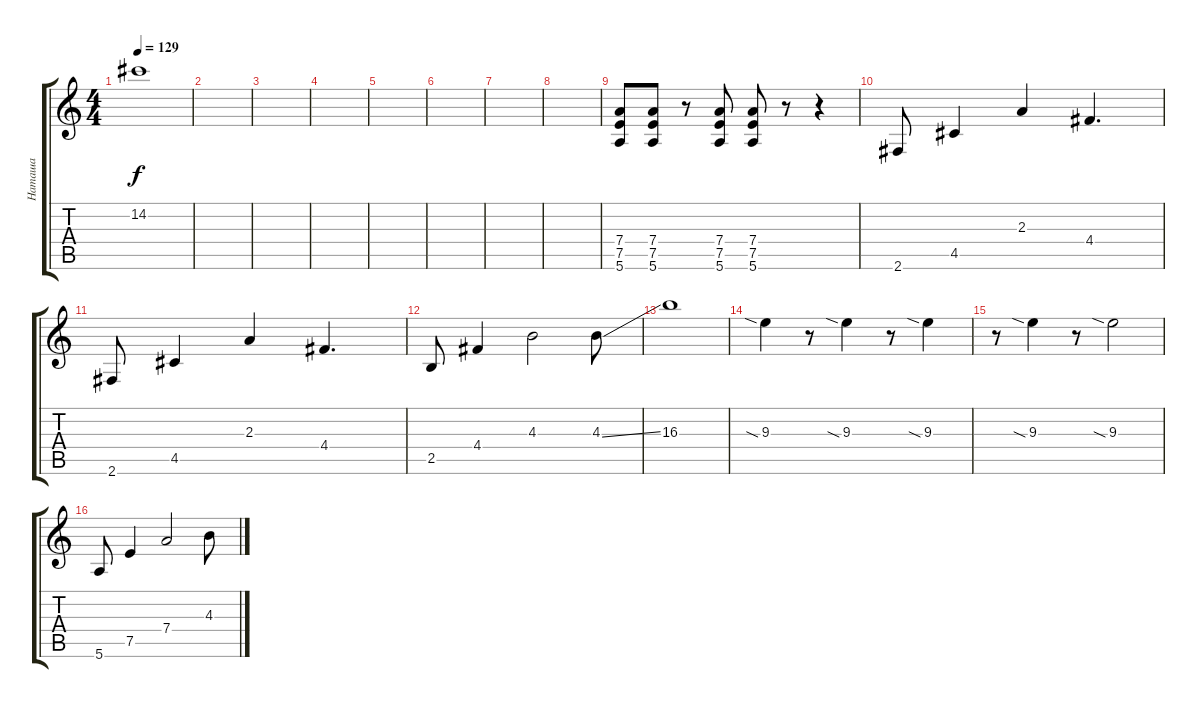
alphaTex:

\track ("Наташа" "Наташа") {instrument distortionguitar}
\staff {score tabs}
\tuning (E4 B3 G3 D3 A2 E2) {hide}
\ts (4 4)
\tempo 129
\clef g2
\ks c
14.2.1{dy f} |
|
|
|
|
|
|
|
(7.4 7.5 5.6).8 (7.4 7.5 5.6).8 r.8 (7.4 7.5 5.6).8 (7.4 7.5 5.6).8 r.8 r.4 |
2.6.8 4.5.4 2.3.4 4.4.4{d} |
2.6.8 4.5.4 2.3.4 4.4.4{d} |
2.5.8 4.4.4 4.3.2 4.3{ss}.8 |
16.3.1 |
9.3{sia}.4 r.8 9.3{sia}.4 r.8 9.3{sia}.4 |
r.8 9.3{sia}.4 r.8 9.3{sia}.2 |
5.6.8 7.5.4 7.4.2 4.3{ss}.8
